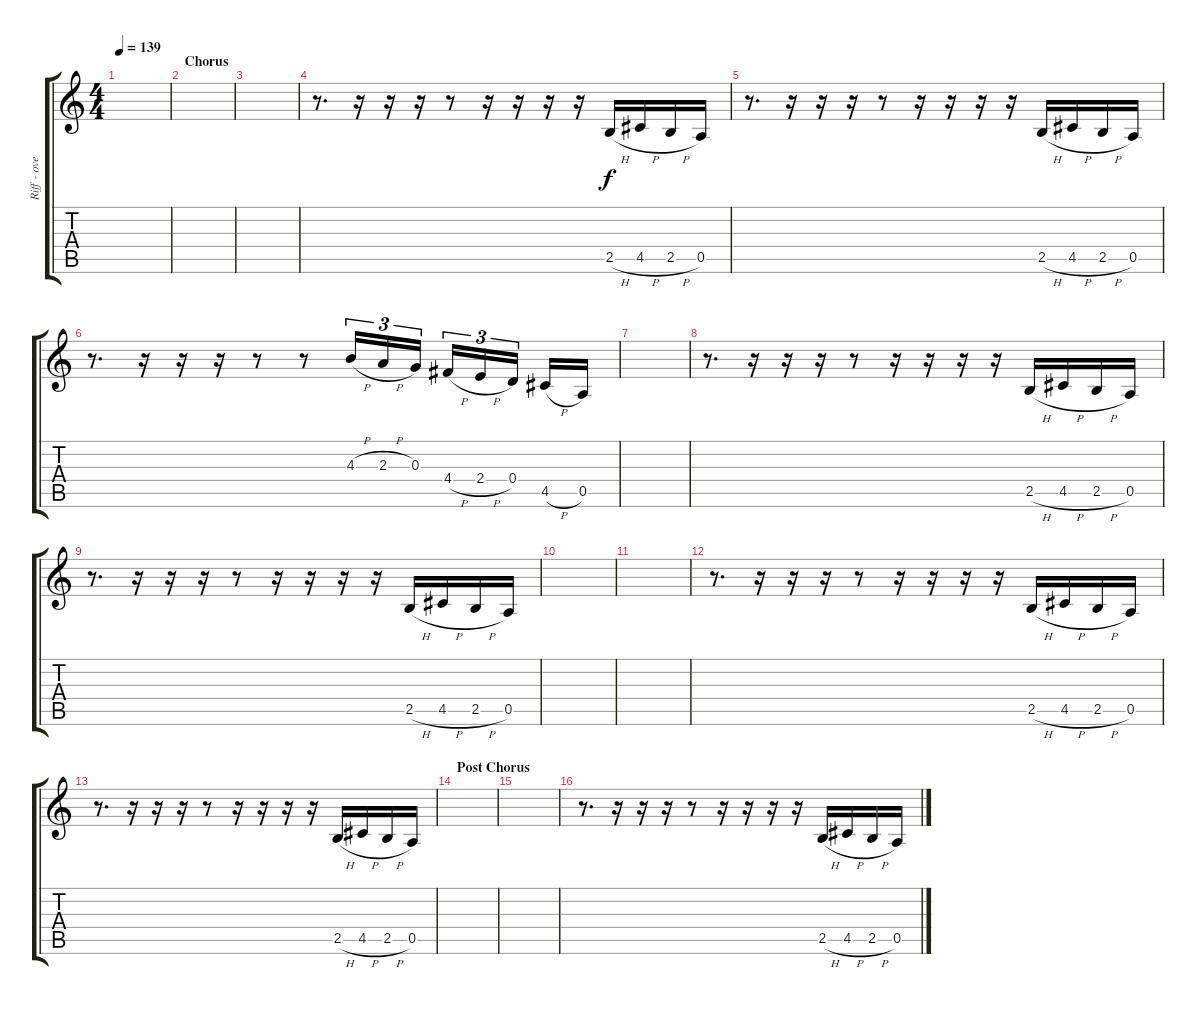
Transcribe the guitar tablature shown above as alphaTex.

\track ("Riff - overdub" "Riff - ove") {instrument distortionguitar}
\staff {score tabs}
\tuning (E4 B3 G3 D3 A2 E2) {hide}
\ts (4 4)
\tempo 139
\clef g2
\ks c
|
\section ("" "Chorus")
|
|
r.8{d} r.16 r.16 r.16 r.8 r.16 r.16 r.16 r.16 2.5{h}.16 4.5{h}.16 2.5{h}.16 0.5.16 |
r.8{d} r.16 r.16 r.16 r.8 r.16 r.16 r.16 r.16 2.5{h}.16 4.5{h}.16 2.5{h}.16 0.5.16 |
r.8{d} r.16 r.16 r.16 r.8 r.8 4.3{h}.16{tu (3 2)} 2.3{h}.16{tu (3 2)} 0.3.16{tu (3 2)} 4.4{h}.16{tu (3 2)} 2.4{h}.16{tu (3 2)} 0.4.16{tu (3 2)} 4.5{h}.16 0.5.16 |
|
r.8{d} r.16 r.16 r.16 r.8 r.16 r.16 r.16 r.16 2.5{h}.16 4.5{h}.16 2.5{h}.16 0.5.16 |
r.8{d} r.16 r.16 r.16 r.8 r.16 r.16 r.16 r.16 2.5{h}.16 4.5{h}.16 2.5{h}.16 0.5.16 |
|
|
r.8{d} r.16 r.16 r.16 r.8 r.16 r.16 r.16 r.16 2.5{h}.16 4.5{h}.16 2.5{h}.16 0.5.16 |
r.8{d} r.16 r.16 r.16 r.8 r.16 r.16 r.16 r.16 2.5{h}.16 4.5{h}.16 2.5{h}.16 0.5.16 |
\section ("" "Post Chorus")
|
|
r.8{d} r.16 r.16 r.16 r.8 r.16 r.16 r.16 r.16 2.5{h}.16 4.5{h}.16 2.5{h}.16 0.5.16
